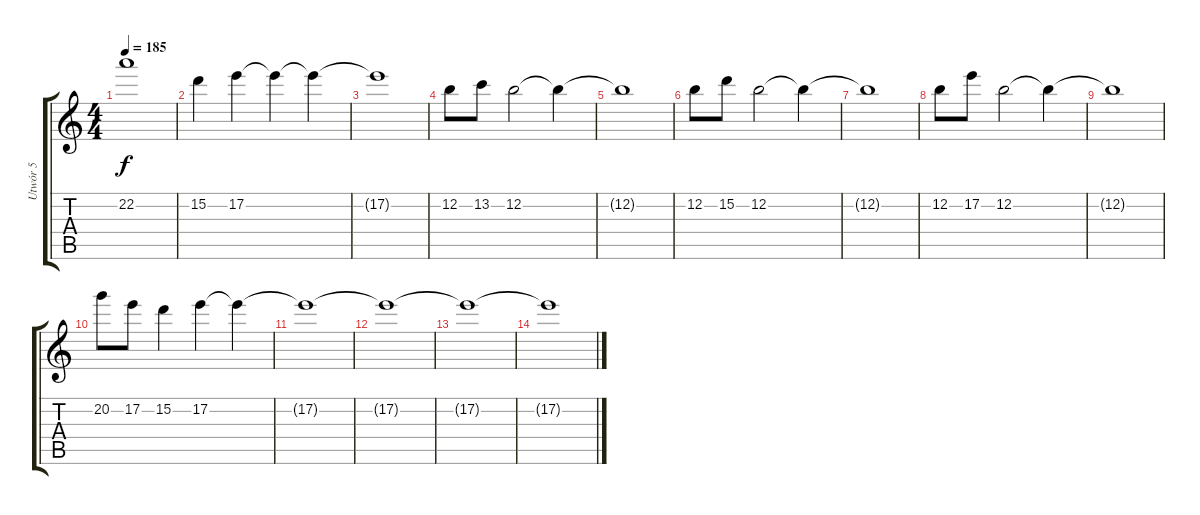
\track ("Utwór 5" "Utwór 5") {instrument distortionguitar}
\staff {score tabs}
\tuning (E4 B3 G3 D3 A2 E2) {hide}
\ts (4 4)
\tempo 185
\clef g2
\ks c
22.2{t}.1{dy f} |
15.2.4 17.2.4 17.2{t}.4 17.2{t}.4 |
17.2{t}.1 |
12.2.8 13.2.8 12.2.2 12.2{t}.4 |
12.2{t}.1 |
12.2.8 15.2.8 12.2.2 12.2{t}.4 |
12.2{t}.1 |
12.2.8 17.2.8 12.2.2 12.2{t}.4 |
12.2{t}.1 |
20.2.8 17.2.8 15.2.4 17.2.4 17.2{t}.4 |
17.2{t}.1{volume 0} |
17.2{t}.1 |
17.2{t}.1 |
17.2{t}.1
